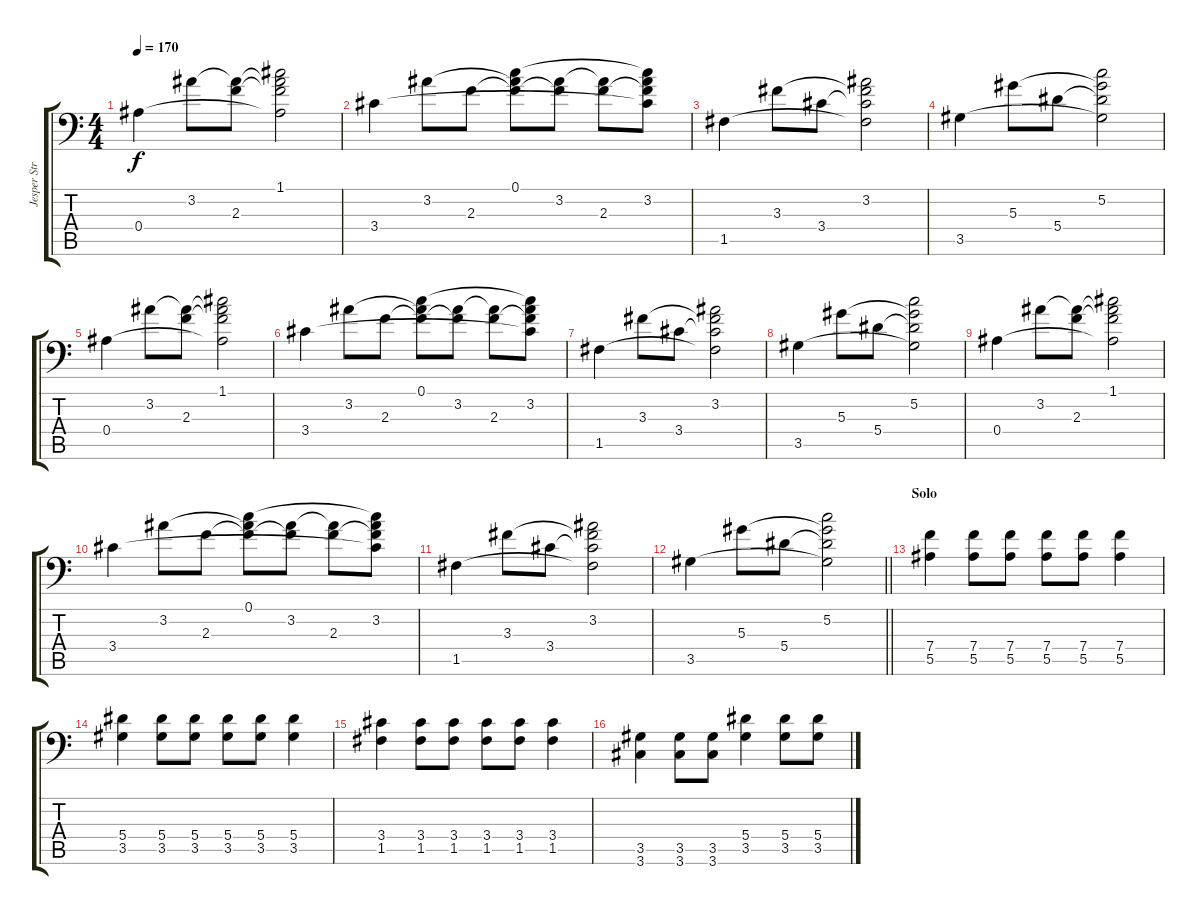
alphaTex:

\track ("Jesper Strömblad" "Jesper Str") {instrument distortionguitar}
\staff {score tabs}
\tuning (C4 G3 Eb3 Bb2 F2 Bb1) {hide}
\ts (4 4)
\tempo 170
\clef f4
\ks c
0.4.4{dy f} 3.2.8 (3.2{t} 2.3).8 (1.1 3.2{t} 2.3{t} 0.4{t}).2 |
3.4.4 3.2.8 2.3.8 (0.1 3.2{t} 2.3{t}).8 (3.2 2.3{t}).8 (3.2{t} 2.3).8 (0.1{t} 3.2 2.3{t} 3.4{t}).8 |
1.5.4 3.3.8 3.4.8 (3.2 3.3{t} 3.4{t} 1.5{t}).2 |
3.5.4 5.3.8 5.4.8 (5.2 5.3{t} 5.4{t} 3.5{t}).2 |
0.4.4 3.2.8 (3.2{t} 2.3).8 (1.1 3.2{t} 2.3{t} 0.4{t}).2 |
3.4.4 3.2.8 2.3.8 (0.1 3.2{t} 2.3{t}).8 (3.2 2.3{t}).8 (3.2{t} 2.3).8 (0.1{t} 3.2 2.3{t} 3.4{t}).8 |
1.5.4 3.3.8 3.4.8 (3.2 3.3{t} 3.4{t} 1.5{t}).2 |
3.5.4 5.3.8 5.4.8 (5.2 5.3{t} 5.4{t} 3.5{t}).2 |
0.4.4 3.2.8 (3.2{t} 2.3).8 (1.1 3.2{t} 2.3{t} 0.4{t}).2 |
3.4.4 3.2.8 2.3.8 (0.1 3.2{t} 2.3{t}).8 (3.2 2.3{t}).8 (3.2{t} 2.3).8 (0.1{t} 3.2 2.3{t} 3.4{t}).8 |
1.5.4 3.3.8 3.4.8 (3.2 3.3{t} 3.4{t} 1.5{t}).2 |
\barLineRight lightlight
3.5.4 5.3.8 5.4.8 (5.2 5.3{t} 5.4{t} 3.5{t}).2 |
\section ("" "Solo")
(7.4 5.5).4{instrument distortionguitar} (7.4 5.5).8 (7.4 5.5).8 (7.4 5.5).8 (7.4 5.5).8 (7.4 5.5).4 |
(5.4 3.5).4 (5.4 3.5).8 (5.4 3.5).8 (5.4 3.5).8 (5.4 3.5).8 (5.4 3.5).4 |
(3.4 1.5).4 (3.4 1.5).8 (3.4 1.5).8 (3.4 1.5).8 (3.4 1.5).8 (3.4 1.5).4 |
(3.5 3.6).4 (3.5 3.6).8 (3.5 3.6).8 (5.4 3.5).4 (5.4 3.5).8 (5.4 3.5).8
